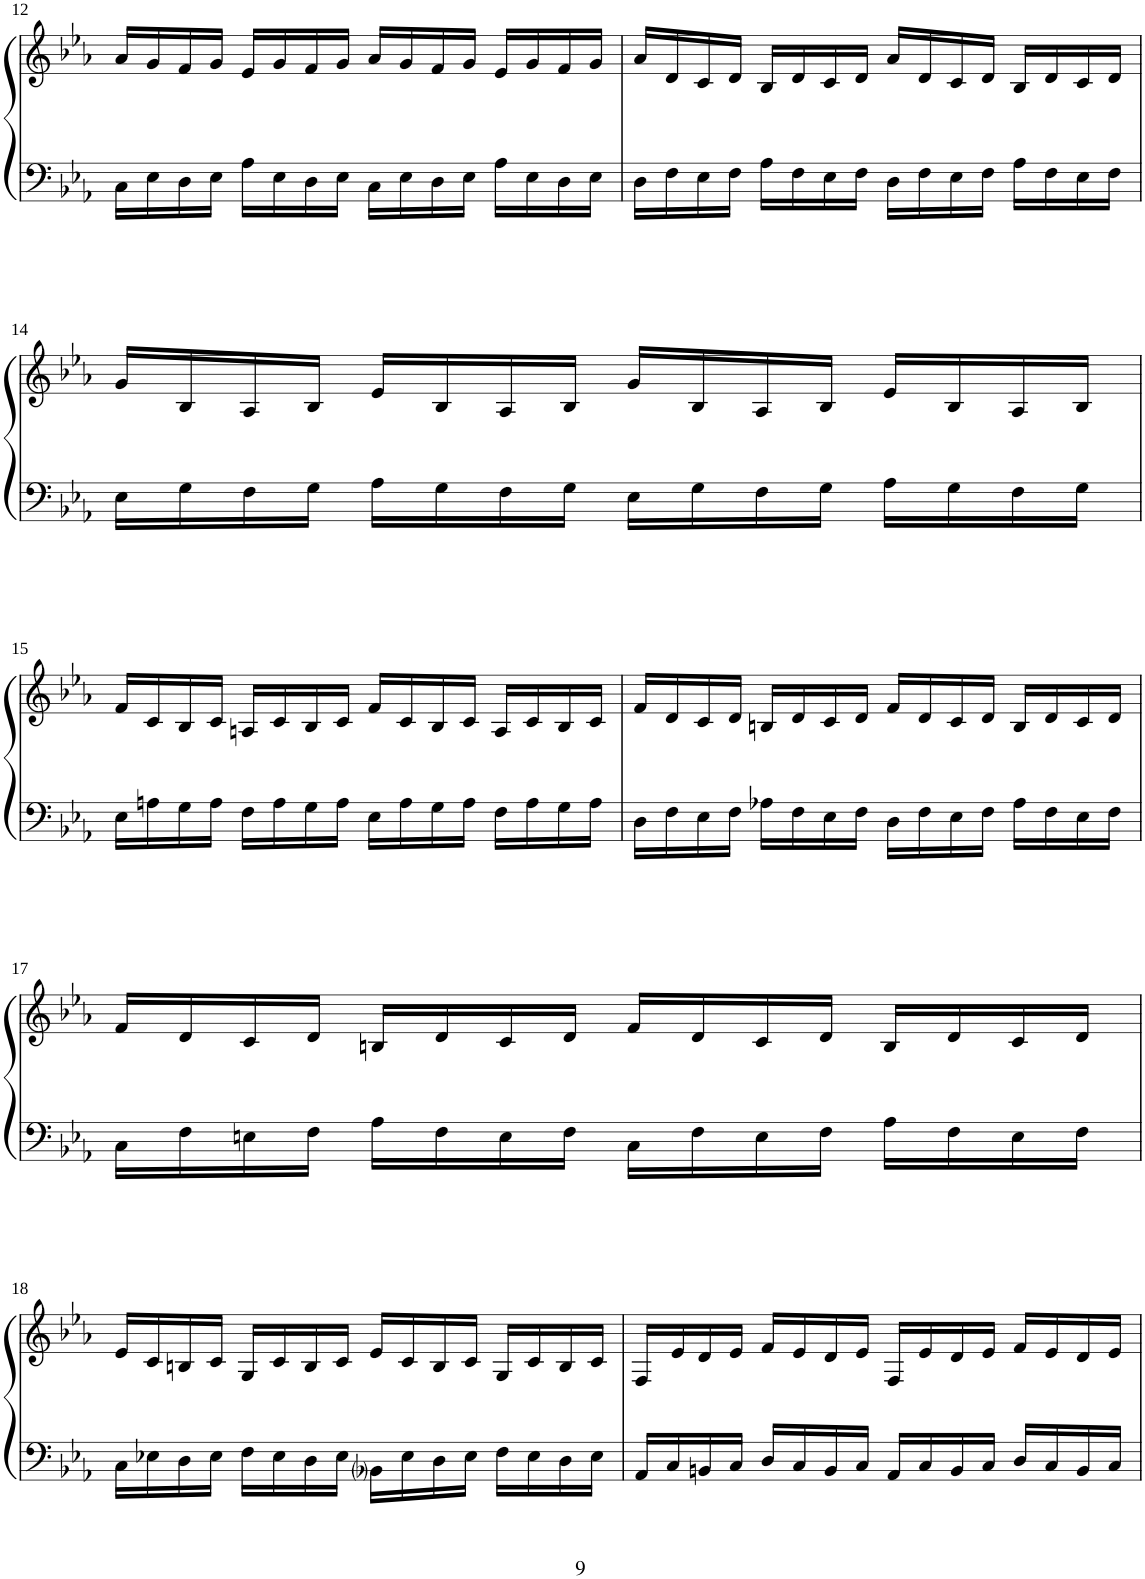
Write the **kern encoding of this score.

**kern	**kern
*part1	*part1
*staff2	*staff1
*I"Piano	*
*I'Pno	*
!!LO:PB:g=z
*clefF4	*clefG2
*k[b-e-a-]	*k[b-e-a-]
*M4/4	*M4/4
*met(c)	*met(c)
=12	=12
16C\LL	16a-/LL
16E-\	16g/
16D\	16f/
16E-\JJ	16g/JJ
16A-\LL	16e-/LL
16E-\	16g/
16D\	16f/
16E-\JJ	16g/JJ
16C\LL	16a-/LL
16E-\	16g/
16D\	16f/
16E-\JJ	16g/JJ
16A-\LL	16e-/LL
16E-\	16g/
16D\	16f/
16E-\JJ	16g/JJ
=13	=13
16D\LL	16a-/LL
16F\	16d/
16E-\	16c/
16F\JJ	16d/JJ
16A-\LL	16B-/LL
16F\	16d/
16E-\	16c/
16F\JJ	16d/JJ
16D\LL	16a-/LL
16F\	16d/
16E-\	16c/
16F\JJ	16d/JJ
16A-\LL	16B-/LL
16F\	16d/
16E-\	16c/
16F\JJ	16d/JJ
!!LO:LB:g=z
=14	=14
16E-\LL	16g/LL
16G\	16B-/
16F\	16A-/
16G\JJ	16B-/JJ
16A-\LL	16e-/LL
16G\	16B-/
16F\	16A-/
16G\JJ	16B-/JJ
16E-\LL	16g/LL
16G\	16B-/
16F\	16A-/
16G\JJ	16B-/JJ
16A-\LL	16e-/LL
16G\	16B-/
16F\	16A-/
16G\JJ	16B-/JJ
!!LO:LB:g=z
=15	=15
16E-\LL	16f/LL
16An\	16c/
16G\	16B-/
16A\JJ	16c/JJ
16F\LL	16An/LL
16A\	16c/
16G\	16B-/
16A\JJ	16c/JJ
16E-\LL	16f/LL
16A\	16c/
16G\	16B-/
16A\JJ	16c/JJ
16F\LL	16A/LL
16A\	16c/
16G\	16B-/
16A\JJ	16c/JJ
=16	=16
16D\LL	16f/LL
16F\	16d/
16E-\	16c/
16F\JJ	16d/JJ
16A-X\LL	16Bn/LL
16F\	16d/
16E-\	16c/
16F\JJ	16d/JJ
16D\LL	16f/LL
16F\	16d/
16E-\	16c/
16F\JJ	16d/JJ
16A-\LL	16B/LL
16F\	16d/
16E-\	16c/
16F\JJ	16d/JJ
!!LO:LB:g=z
=17	=17
16C\LL	16f/LL
16F\	16d/
16En\	16c/
16F\JJ	16d/JJ
16A-\LL	16Bn/LL
16F\	16d/
16E\	16c/
16F\JJ	16d/JJ
16C\LL	16f/LL
16F\	16d/
16E\	16c/
16F\JJ	16d/JJ
16A-\LL	16B/LL
16F\	16d/
16E\	16c/
16F\JJ	16d/JJ
!!LO:LB:g=z
=18	=18
16C\LL	16e-/LL
16E-X\	16c/
16D\	16Bn/
16E-\JJ	16c/JJ
16F\LL	16G/LL
16E-\	16c/
16D\	16B/
16E-\JJ	16c/JJ
16BB-i\LL	16e-/LL
16E-\	16c/
16D\	16B/
16E-\JJ	16c/JJ
16F\LL	16G/LL
16E-\	16c/
16D\	16B/
16E-\JJ	16c/JJ
=19	=19
16AA-/LL	16F/LL
16C/	16e-/
16BBn/	16d/
16C/JJ	16e-/JJ
16D/LL	16f/LL
16C/	16e-/
16BB/	16d/
16C/JJ	16e-/JJ
16AA-/LL	16F/LL
16C/	16e-/
16BB/	16d/
16C/JJ	16e-/JJ
16D/LL	16f/LL
16C/	16e-/
16BB/	16d/
16C/JJ	16e-/JJ
=	=
*-	*-
